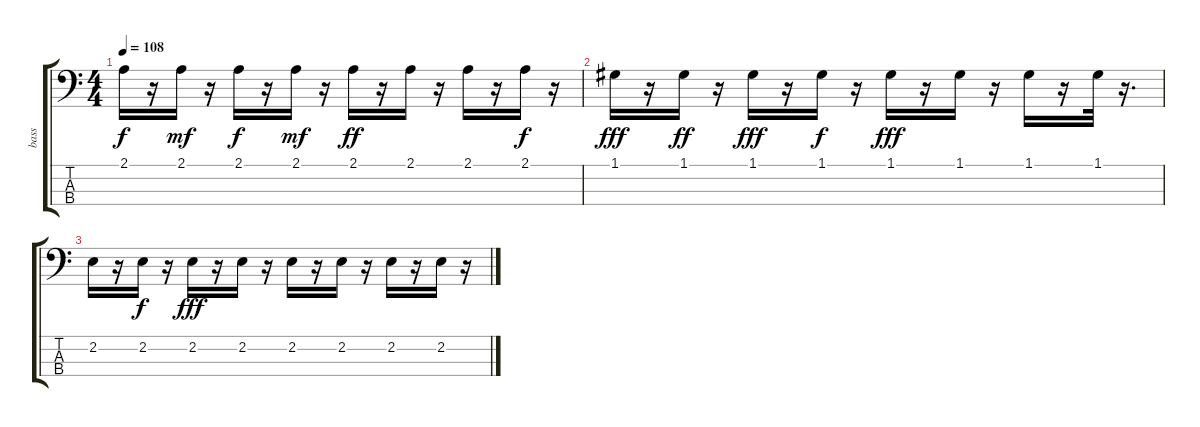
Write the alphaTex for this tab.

\track ("bass" "bass") {instrument fretlessbass}
\staff {score tabs}
\tuning (G2 D2 A1 E1) {hide}
\ts (4 4)
\tempo 108
\clef f4
\ks c
2.1.16{dy f} r.16 2.1.16{dy mf} r.16 2.1.16{dy f} r.16 2.1.16{dy mf} r.16 2.1.16{dy ff} r.16 2.1.16 r.16 2.1.16 r.16 2.1.16{dy f} r.16 |
1.1.16{dy fff} r.16 1.1.16{dy ff} r.16 1.1.16{dy fff} r.16 1.1.16{dy f} r.16 1.1.16{dy fff} r.16 1.1.16 r.16 1.1.16 r.16 1.1.32 r.16{d} |
2.2.16 r.16 2.2.16{dy f} r.16 2.2.16{dy fff} r.16 2.2.16 r.16 2.2.16 r.16 2.2.16 r.16 2.2.16 r.16 2.2.16 r.16
